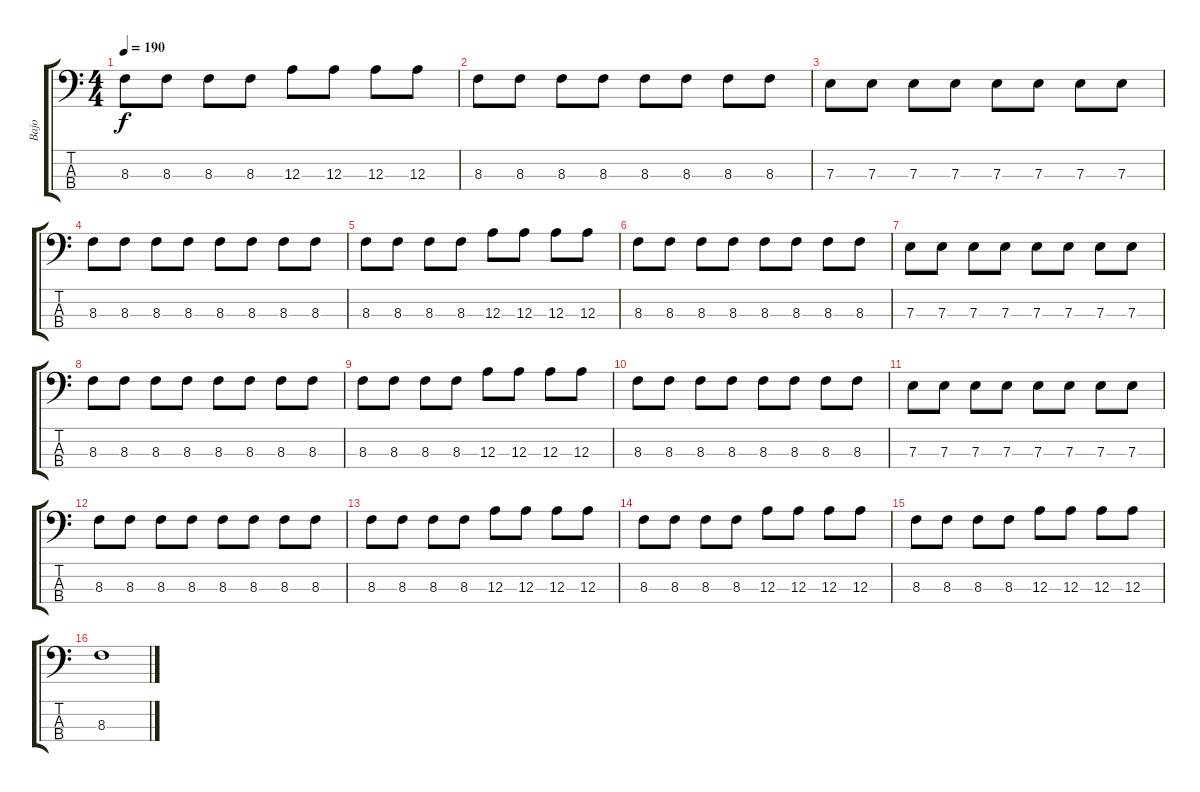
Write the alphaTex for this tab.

\track ("Bajo" "Bajo") {instrument electricbassfinger}
\staff {score tabs}
\tuning (G2 D2 A1 E1) {hide}
\ts (4 4)
\tempo 190
\clef f4
\ks c
8.3.8{dy f} 8.3.8 8.3.8 8.3.8 12.3.8 12.3.8 12.3.8 12.3.8 |
8.3.8 8.3.8 8.3.8 8.3.8 8.3.8 8.3.8 8.3.8 8.3.8 |
7.3.8 7.3.8 7.3.8 7.3.8 7.3.8 7.3.8 7.3.8 7.3.8 |
8.3.8 8.3.8 8.3.8 8.3.8 8.3.8 8.3.8 8.3.8 8.3.8 |
8.3.8 8.3.8 8.3.8 8.3.8 12.3.8 12.3.8 12.3.8 12.3.8 |
8.3.8 8.3.8 8.3.8 8.3.8 8.3.8 8.3.8 8.3.8 8.3.8 |
7.3.8 7.3.8 7.3.8 7.3.8 7.3.8 7.3.8 7.3.8 7.3.8 |
8.3.8 8.3.8 8.3.8 8.3.8 8.3.8 8.3.8 8.3.8 8.3.8 |
8.3.8 8.3.8 8.3.8 8.3.8 12.3.8 12.3.8 12.3.8 12.3.8 |
8.3.8 8.3.8 8.3.8 8.3.8 8.3.8 8.3.8 8.3.8 8.3.8 |
7.3.8 7.3.8 7.3.8 7.3.8 7.3.8 7.3.8 7.3.8 7.3.8 |
8.3.8 8.3.8 8.3.8 8.3.8 8.3.8 8.3.8 8.3.8 8.3.8 |
8.3.8 8.3.8 8.3.8 8.3.8 12.3.8 12.3.8 12.3.8 12.3.8 |
8.3.8 8.3.8 8.3.8 8.3.8 12.3.8 12.3.8 12.3.8 12.3.8 |
8.3.8 8.3.8 8.3.8 8.3.8 12.3.8 12.3.8 12.3.8 12.3.8 |
8.3.1
